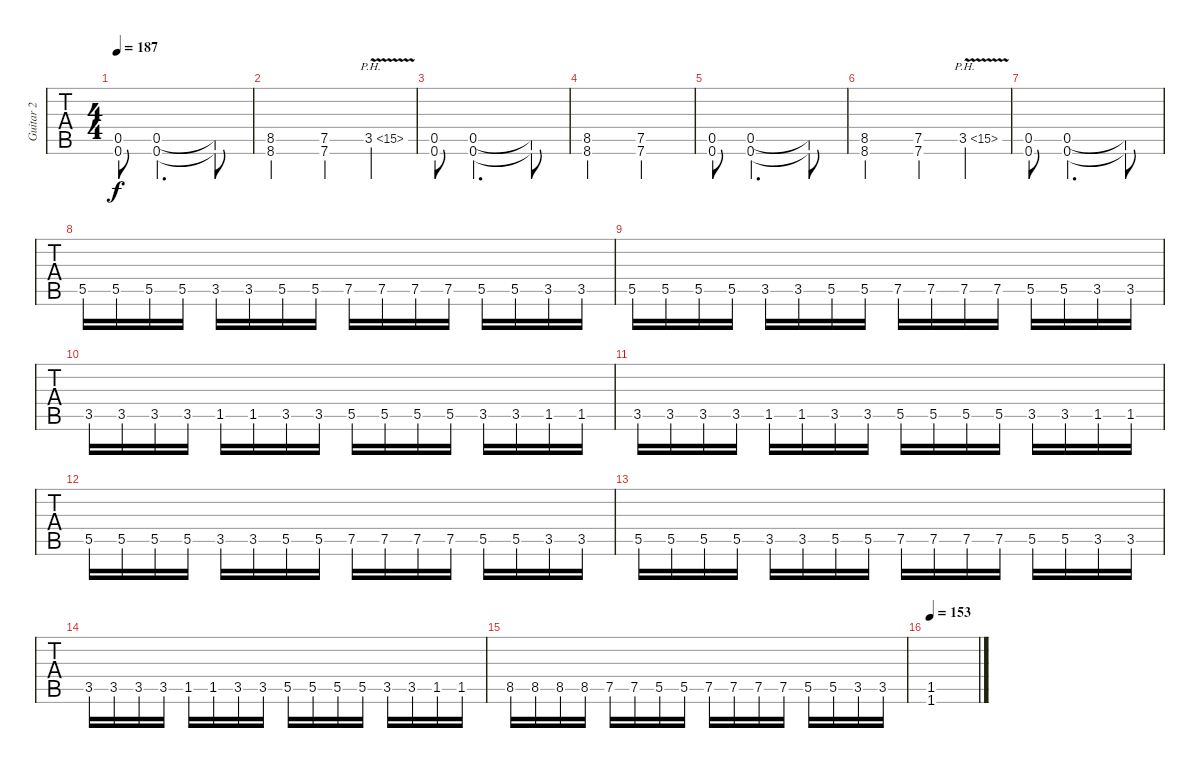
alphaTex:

\track ("Guitar 2" "Guitar 2") {instrument overdrivenguitar}
\staff {tabs}
\tuning (D4 A3 F3 C3 G2 C2) {hide}
\ts (4 4)
\tempo 187
\clef g2
\ks c
(0.5 0.6).8{dy f} (0.5 0.6).2{d} (0.5{t} 0.6{t}).8 |
(8.5 8.6).2 (7.5 7.6).4 3.5{ph 12 v}.4{instrument guitarharmonics} |
(0.5 0.6).8{instrument distortionguitar} (0.5 0.6).2{d} (0.5{t} 0.6{t}).8 |
(8.5 8.6).2 (7.5 7.6).2 |
(0.5 0.6).8{instrument distortionguitar} (0.5 0.6).2{d} (0.5{t} 0.6{t}).8 |
(8.5 8.6).2 (7.5 7.6).4 3.5{ph 12 v}.4{instrument guitarharmonics} |
(0.5 0.6).8{instrument distortionguitar} (0.5 0.6).2{d} (0.5{t} 0.6{t}).8 |
5.5.16 5.5.16 5.5.16 5.5.16 3.5.16 3.5.16 5.5.16 5.5.16 7.5.16 7.5.16 7.5.16 7.5.16 5.5.16 5.5.16 3.5.16 3.5.16 |
5.5.16 5.5.16 5.5.16 5.5.16 3.5.16 3.5.16 5.5.16 5.5.16 7.5.16 7.5.16 7.5.16 7.5.16 5.5.16 5.5.16 3.5.16 3.5.16 |
3.5.16 3.5.16 3.5.16 3.5.16 1.5.16 1.5.16 3.5.16 3.5.16 5.5.16 5.5.16 5.5.16 5.5.16 3.5.16 3.5.16 1.5.16 1.5.16 |
3.5.16 3.5.16 3.5.16 3.5.16 1.5.16 1.5.16 3.5.16 3.5.16 5.5.16 5.5.16 5.5.16 5.5.16 3.5.16 3.5.16 1.5.16 1.5.16 |
5.5.16 5.5.16 5.5.16 5.5.16 3.5.16 3.5.16 5.5.16 5.5.16 7.5.16 7.5.16 7.5.16 7.5.16 5.5.16 5.5.16 3.5.16 3.5.16 |
5.5.16 5.5.16 5.5.16 5.5.16 3.5.16 3.5.16 5.5.16 5.5.16 7.5.16 7.5.16 7.5.16 7.5.16 5.5.16 5.5.16 3.5.16 3.5.16 |
3.5.16 3.5.16 3.5.16 3.5.16 1.5.16 1.5.16 3.5.16 3.5.16 5.5.16 5.5.16 5.5.16 5.5.16 3.5.16 3.5.16 1.5.16 1.5.16 |
8.5.16 8.5.16 8.5.16 8.5.16 7.5.16 7.5.16 5.5.16 5.5.16 7.5.16 7.5.16 7.5.16 7.5.16 5.5.16 5.5.16 3.5.16 3.5.16 |
\tempo 153
(1.5 1.6).1
